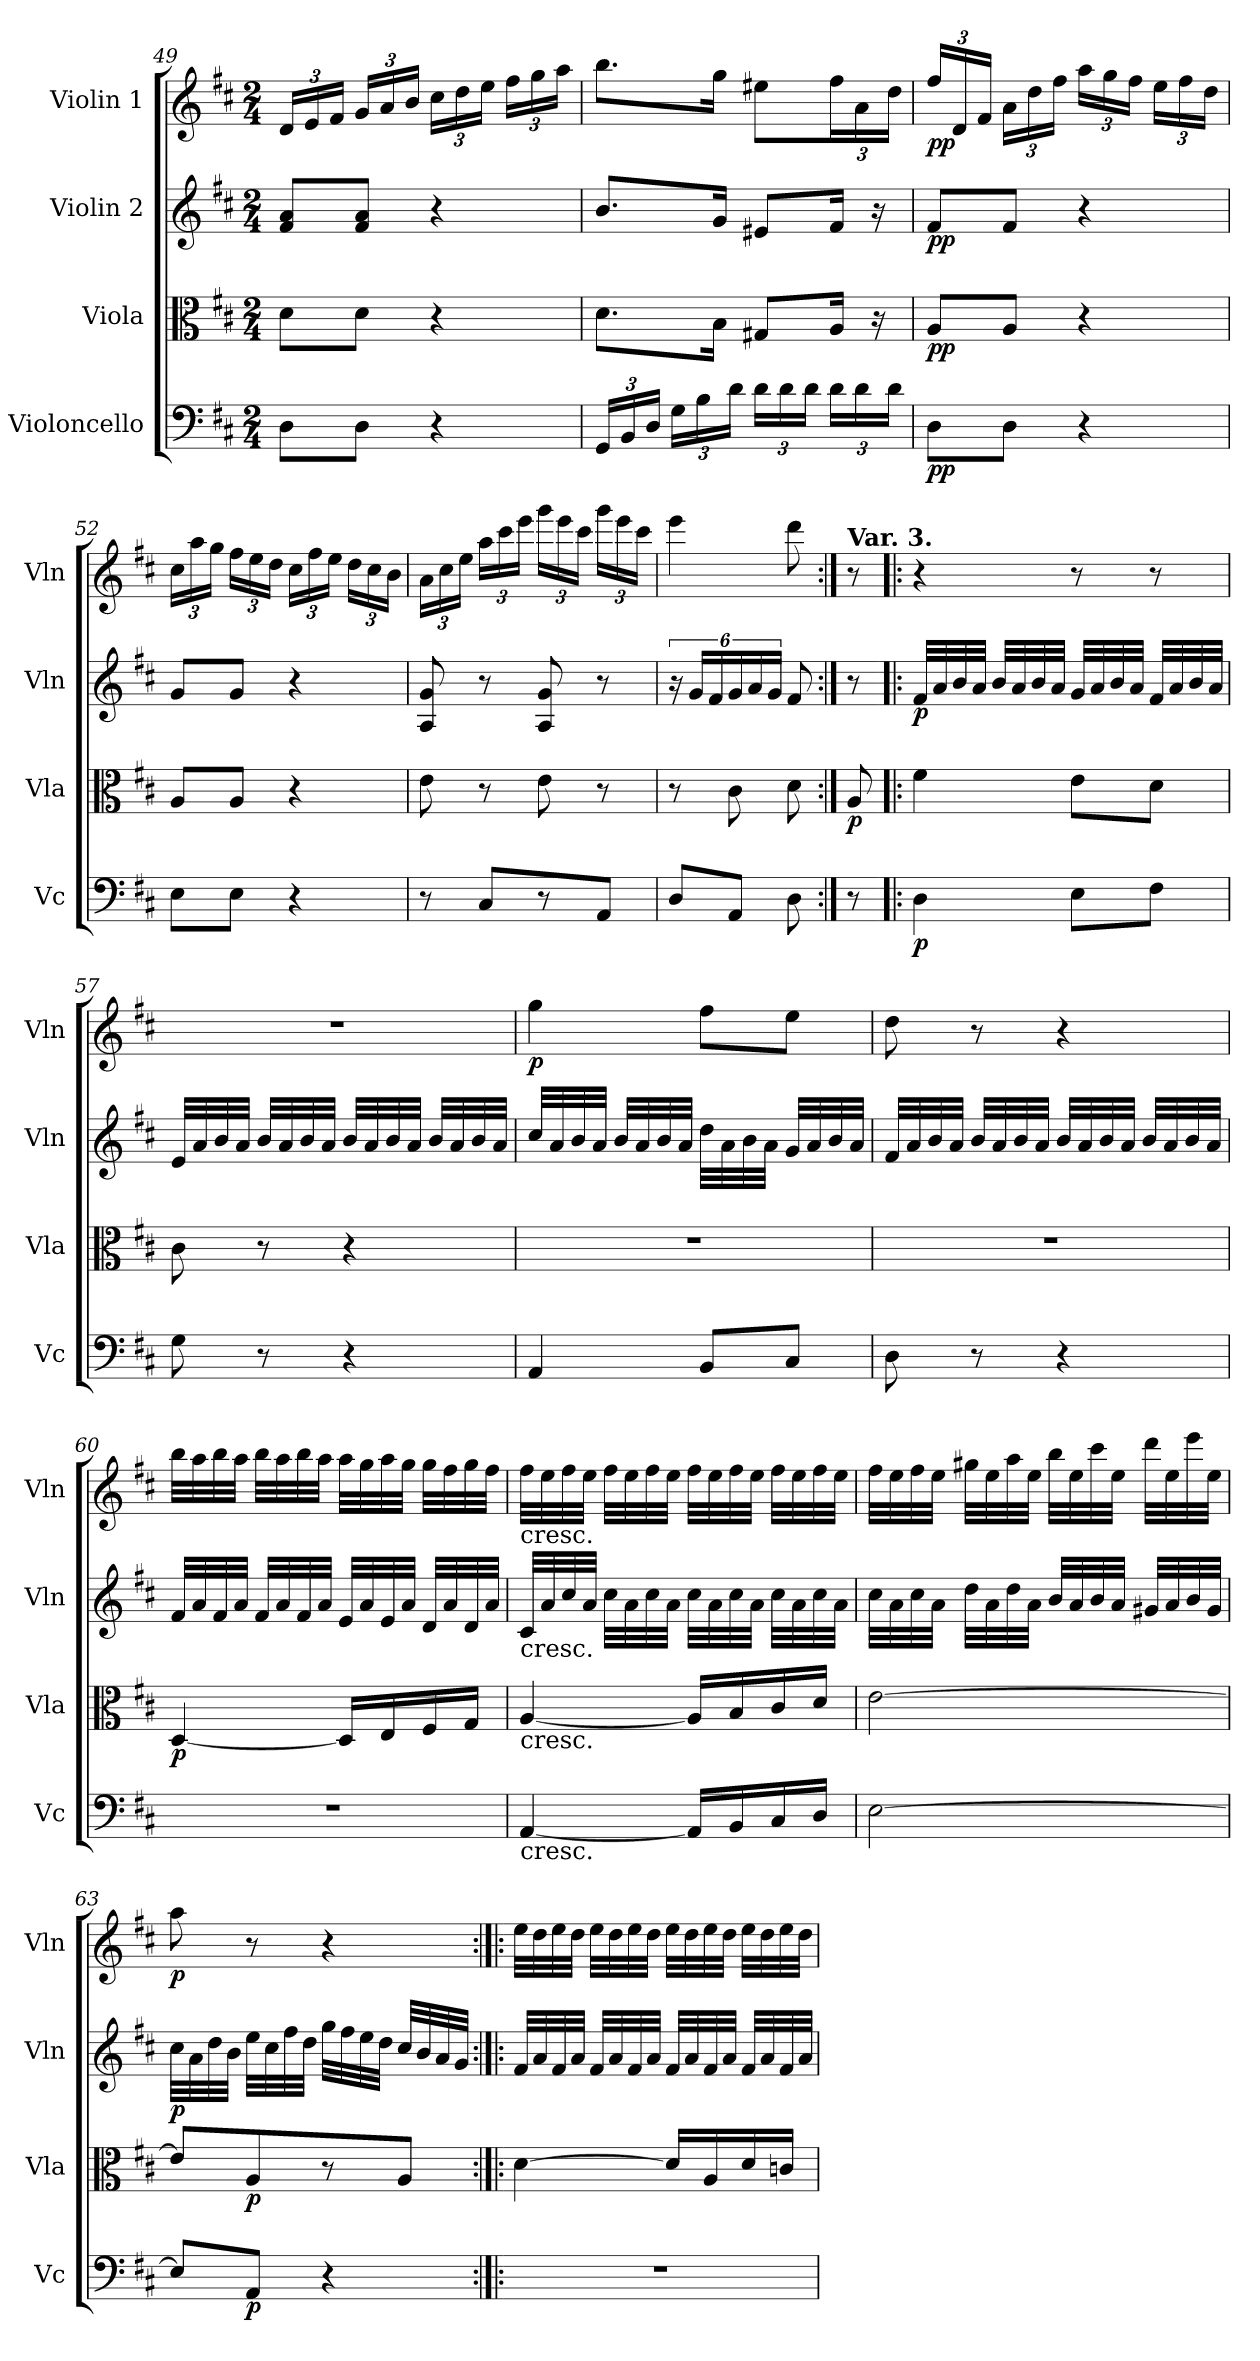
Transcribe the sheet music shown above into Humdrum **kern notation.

**kern	**dynam	**kern	**dynam	**kern	**dynam	**kern	**dynam
*part4	*part4	*part3	*part3	*part2	*part2	*part1	*part1
*staff4	*staff4	*staff3	*staff3	*staff2	*staff2	*staff1	*staff1
*I"Violoncello	*	*I"Viola	*	*I"Violin 2	*	*I"Violin 1	*
*I'Vc	*	*I'Vla	*	*I'Vln	*	*I'Vln	*
*clefF4	*	*clefC3	*	*clefG2	*	*clefG2	*
*k[f#c#]	*	*k[f#c#]	*	*k[f#c#]	*	*k[f#c#]	*
*D:	*	*D:	*	*D:	*	*D:	*
*M2/4	*	*M2/4	*	*M2/4	*	*M2/4	*
*	*	*	*	*	*	*Xbrackettup	*
=49	=49	=49	=49	=49	=49	=49	=49
8D\L	.	8d\L	.	8f#/ 8a/L	.	24d/LL	.
.	.	.	.	.	.	24e/	.
.	.	.	.	.	.	24f#/JJ	.
8D\J	.	8d\J	.	8f#/ 8a/J	.	24g/LL	.
.	.	.	.	.	.	24a/	.
.	.	.	.	.	.	24b/JJ	.
4r	.	4r	.	4r	.	24cc#\LL	.
.	.	.	.	.	.	24dd\	.
.	.	.	.	.	.	24ee\JJ	.
.	.	.	.	.	.	24ff#\LL	.
.	.	.	.	.	.	24gg\	.
.	.	.	.	.	.	24aa\JJ	.
=50	=50	=50	=50	=50	=50	=50	=50
*Xbrackettup	*	*	*	*	*	*	*
24GG/LL	.	8.d\L	.	8.b/L	.	8.bb\L	.
24BB/	.	.	.	.	.	.	.
24D/JJ	.	.	.	.	.	.	.
24G\LL	.	.	.	.	.	.	.
24B\	.	.	.	.	.	.	.
.	.	16B\Jk	.	16g/Jk	.	16gg\Jk	.
24d\JJ	.	.	.	.	.	.	.
24d\LL	.	8G#X/L	.	8e#X/L	.	8ee#X\L	.
24d\	.	.	.	.	.	.	.
24d\JJ	.	.	.	.	.	.	.
24d\LL	.	16A/Jk	.	16f#/Jk	.	24ff#\L	.
24d\	.	.	.	.	.	24a\	.
.	.	16r	.	16r	.	.	.
24d\JJ	.	.	.	.	.	24dd\JJ	.
=51	=51	=51	=51	=51	=51	=51	=51
!	!LO:DY:b	!	!LO:DY:b	!	!LO:DY:b	!	!LO:DY:b
8D\L	pp	8A/L	pp	8f#/L	pp	24ff#/LL	pp
.	.	.	.	.	.	24d/	.
.	.	.	.	.	.	24f#/JJ	.
8D\J	.	8A/J	.	8f#/J	.	24a\LL	.
.	.	.	.	.	.	24dd\	.
.	.	.	.	.	.	24ff#\JJ	.
4r	.	4r	.	4r	.	24aa\LL	.
.	.	.	.	.	.	24gg\	.
.	.	.	.	.	.	24ff#\JJ	.
.	.	.	.	.	.	24ee\LL	.
.	.	.	.	.	.	24ff#\	.
.	.	.	.	.	.	24dd\JJ	.
=52	=52	=52	=52	=52	=52	=52	=52
8E\L	.	8A/L	.	8g/L	.	24cc#\LL	.
.	.	.	.	.	.	24aa\	.
.	.	.	.	.	.	24gg\JJ	.
8E\J	.	8A/J	.	8g/J	.	24ff#\LL	.
.	.	.	.	.	.	24ee\	.
.	.	.	.	.	.	24dd\JJ	.
4r	.	4r	.	4r	.	24cc#\LL	.
.	.	.	.	.	.	24ff#\	.
.	.	.	.	.	.	24ee\JJ	.
.	.	.	.	.	.	24dd\LL	.
.	.	.	.	.	.	24cc#\	.
.	.	.	.	.	.	24b\JJ	.
=53	=53	=53	=53	=53	=53	=53	=53
8r	.	8e\	.	8A/ 8g/	.	24a\LL	.
.	.	.	.	.	.	24cc#\	.
.	.	.	.	.	.	24ee\JJ	.
8C#/L	.	8r	.	8r	.	24aa\LL	.
.	.	.	.	.	.	24ccc#\	.
.	.	.	.	.	.	24eee\JJ	.
8r	.	8e\	.	8A/ 8g/	.	24ggg\LL	.
.	.	.	.	.	.	24eee\	.
.	.	.	.	.	.	24ccc#\JJ	.
8AA/J	.	8r	.	8r	.	24ggg\LL	.
.	.	.	.	.	.	24eee\	.
.	.	.	.	.	.	24ccc#\JJ	.
=54	=54	=54	=54	=54	=54	=54	=54
8D/L	.	8r	.	24r	.	4eee\	.
.	.	.	.	24g/LL	.	.	.
.	.	.	.	24f#/	.	.	.
8AA/J	.	8c#\	.	24g/	.	.	.
.	.	.	.	24a/	.	.	.
.	.	.	.	24g/JJ	.	.	.
8D\	.	8d\	.	8f#/	.	8ddd\	.
=55:|!	=55:|!	=55:|!	=55:|!	=55:|!	=55:|!	=55:|!	=55:|!
!	!	!	!	!	!	!LO:TX:a:B:t=Var. 3.	!
!	!	!	!LO:DY:b	!	!	!	!
8r	.	8A/	p	8r	.	8r	.
=56!|:	=56!|:	=56!|:	=56!|:	=56!|:	=56!|:	=56!|:	=56!|:
!	!LO:DY:b	!	!	!	!LO:DY:b	!	!
4D\	p	4f#\	.	32f#/LLL	p	4r	.
.	.	.	.	32a/	.	.	.
.	.	.	.	32b/	.	.	.
.	.	.	.	32a/JJJ	.	.	.
.	.	.	.	32b/LLL	.	.	.
.	.	.	.	32a/	.	.	.
.	.	.	.	32b/	.	.	.
.	.	.	.	32a/JJJ	.	.	.
8E\L	.	8e\L	.	32g/LLL	.	8r	.
.	.	.	.	32a/	.	.	.
.	.	.	.	32b/	.	.	.
.	.	.	.	32a/JJJ	.	.	.
8F#\J	.	8d\J	.	32f#/LLL	.	8r	.
.	.	.	.	32a/	.	.	.
.	.	.	.	32b/	.	.	.
.	.	.	.	32a/JJJ	.	.	.
=57	=57	=57	=57	=57	=57	=57	=57
8G\	.	8c#\	.	32e/LLL	.	2r	.
.	.	.	.	32a/	.	.	.
.	.	.	.	32b/	.	.	.
.	.	.	.	32a/JJJ	.	.	.
8r	.	8r	.	32b/LLL	.	.	.
.	.	.	.	32a/	.	.	.
.	.	.	.	32b/	.	.	.
.	.	.	.	32a/JJJ	.	.	.
4r	.	4r	.	32b/LLL	.	.	.
.	.	.	.	32a/	.	.	.
.	.	.	.	32b/	.	.	.
.	.	.	.	32a/JJJ	.	.	.
.	.	.	.	32b/LLL	.	.	.
.	.	.	.	32a/	.	.	.
.	.	.	.	32b/	.	.	.
.	.	.	.	32a/JJJ	.	.	.
=58	=58	=58	=58	=58	=58	=58	=58
!	!	!	!	!	!	!	!LO:DY:b
4AA/	.	2r	.	32cc#/LLL	.	4gg\	p
.	.	.	.	32a/	.	.	.
.	.	.	.	32b/	.	.	.
.	.	.	.	32a/JJJ	.	.	.
.	.	.	.	32b/LLL	.	.	.
.	.	.	.	32a/	.	.	.
.	.	.	.	32b/	.	.	.
.	.	.	.	32a/JJJ	.	.	.
8BB/L	.	.	.	32dd\LLL	.	8ff#\L	.
.	.	.	.	32a\	.	.	.
.	.	.	.	32b\	.	.	.
.	.	.	.	32a\JJJ	.	.	.
8C#/J	.	.	.	32g/LLL	.	8ee\J	.
.	.	.	.	32a/	.	.	.
.	.	.	.	32b/	.	.	.
.	.	.	.	32a/JJJ	.	.	.
=59	=59	=59	=59	=59	=59	=59	=59
8D\	.	2r	.	32f#/LLL	.	8dd\	.
.	.	.	.	32a/	.	.	.
.	.	.	.	32b/	.	.	.
.	.	.	.	32a/JJJ	.	.	.
8r	.	.	.	32b/LLL	.	8r	.
.	.	.	.	32a/	.	.	.
.	.	.	.	32b/	.	.	.
.	.	.	.	32a/JJJ	.	.	.
4r	.	.	.	32b/LLL	.	4r	.
.	.	.	.	32a/	.	.	.
.	.	.	.	32b/	.	.	.
.	.	.	.	32a/JJJ	.	.	.
.	.	.	.	32b/LLL	.	.	.
.	.	.	.	32a/	.	.	.
.	.	.	.	32b/	.	.	.
.	.	.	.	32a/JJJ	.	.	.
=60	=60	=60	=60	=60	=60	=60	=60
!	!	!	!LO:DY:b	!	!	!	!
2r	.	[4D/	p	32f#/LLL	.	32bb\LLL	.
.	.	.	.	32a/	.	32aa\	.
.	.	.	.	32f#/	.	32bb\	.
.	.	.	.	32a/JJJ	.	32aa\JJJ	.
.	.	.	.	32f#/LLL	.	32bb\LLL	.
.	.	.	.	32a/	.	32aa\	.
.	.	.	.	32f#/	.	32bb\	.
.	.	.	.	32a/JJJ	.	32aa\JJJ	.
.	.	16D/LL]	.	32e/LLL	.	32aa\LLL	.
.	.	.	.	32a/	.	32gg\	.
.	.	16E/	.	32e/	.	32aa\	.
.	.	.	.	32a/JJJ	.	32gg\JJJ	.
.	.	16F#/	.	32d/LLL	.	32gg\LLL	.
.	.	.	.	32a/	.	32ff#\	.
.	.	16G/JJ	.	32d/	.	32gg\	.
.	.	.	.	32a/JJJ	.	32ff#\JJJ	.
=61	=61	=61	=61	=61	=61	=61	=61
!	!	!	!	!	!	!LO:TX:b:t=cresc.	!
!	!	!	!	!LO:TX:b:t=cresc.	!	!	!
!	!	!LO:TX:b:t=cresc.	!	!	!	!	!
!LO:TX:b:t=cresc.	!	!	!	!	!	!	!
[4AA/	.	[4A/	.	32c#/LLL	.	32ff#\LLL	.
.	.	.	.	32a/	.	32ee\	.
.	.	.	.	32cc#/	.	32ff#\	.
.	.	.	.	32a/JJJ	.	32ee\JJJ	.
.	.	.	.	32cc#\LLL	.	32ff#\LLL	.
.	.	.	.	32a\	.	32ee\	.
.	.	.	.	32cc#\	.	32ff#\	.
.	.	.	.	32a\JJJ	.	32ee\JJJ	.
16AA/LL]	.	16A/LL]	.	32cc#\LLL	.	32ff#\LLL	.
.	.	.	.	32a\	.	32ee\	.
16BB/	.	16B/	.	32cc#\	.	32ff#\	.
.	.	.	.	32a\JJJ	.	32ee\JJJ	.
16C#/	.	16c#/	.	32cc#\LLL	.	32ff#\LLL	.
.	.	.	.	32a\	.	32ee\	.
16D/JJ	.	16d/JJ	.	32cc#\	.	32ff#\	.
.	.	.	.	32a\JJJ	.	32ee\JJJ	.
=62	=62	=62	=62	=62	=62	=62	=62
[2E\	.	[2e\	.	32cc#\LLL	.	32ff#\LLL	.
.	.	.	.	32a\	.	32ee\	.
.	.	.	.	32cc#\	.	32ff#\	.
.	.	.	.	32a\JJJ	.	32ee\JJJ	.
.	.	.	.	32dd\LLL	.	32gg#X\LLL	.
.	.	.	.	32a\	.	32ee\	.
.	.	.	.	32dd\	.	32aa\	.
.	.	.	.	32a\JJJ	.	32ee\JJJ	.
.	.	.	.	32b/LLL	.	32bb\LLL	.
.	.	.	.	32a/	.	32ee\	.
.	.	.	.	32b/	.	32ccc#\	.
.	.	.	.	32a/JJJ	.	32ee\JJJ	.
.	.	.	.	32g#X/LLL	.	32ddd\LLL	.
.	.	.	.	32a/	.	32ee\	.
.	.	.	.	32b/	.	32eee\	.
.	.	.	.	32g#/JJJ	.	32ee\JJJ	.
=63	=63	=63	=63	=63	=63	=63	=63
!	!	!	!	!	!LO:DY:b	!	!LO:DY:b
8E/L]	.	8e/L]	.	32cc#\LLL	p	8aa\	p
.	.	.	.	32a\	.	.	.
.	.	.	.	32dd\	.	.	.
.	.	.	.	32b\JJJ	.	.	.
!	!LO:DY:b	!	!LO:DY:b	!	!	!	!
8AA/J	p	8A/	p	32ee\LLL	.	8r	.
.	.	.	.	32cc#\	.	.	.
.	.	.	.	32ff#\	.	.	.
.	.	.	.	32dd\JJJ	.	.	.
4r	.	8r	.	32gg\LLL	.	4r	.
.	.	.	.	32ff#\	.	.	.
.	.	.	.	32ee\	.	.	.
.	.	.	.	32dd\JJJ	.	.	.
.	.	8A/J	.	32cc#/LLL	.	.	.
.	.	.	.	32b/	.	.	.
.	.	.	.	32a/	.	.	.
.	.	.	.	32g/JJJ	.	.	.
=64:|!|:	=64:|!|:	=64:|!|:	=64:|!|:	=64:|!|:	=64:|!|:	=64:|!|:	=64:|!|:
2r	.	[4d\	.	32f#/LLL	.	32ee\LLL	.
.	.	.	.	32a/	.	32dd\	.
.	.	.	.	32f#/	.	32ee\	.
.	.	.	.	32a/JJJ	.	32dd\JJJ	.
.	.	.	.	32f#/LLL	.	32ee\LLL	.
.	.	.	.	32a/	.	32dd\	.
.	.	.	.	32f#/	.	32ee\	.
.	.	.	.	32a/JJJ	.	32dd\JJJ	.
.	.	16d/LL]	.	32f#/LLL	.	32ee\LLL	.
.	.	.	.	32a/	.	32dd\	.
.	.	16A/	.	32f#/	.	32ee\	.
.	.	.	.	32a/JJJ	.	32dd\JJJ	.
.	.	16d/	.	32f#/LLL	.	32ee\LLL	.
.	.	.	.	32a/	.	32dd\	.
.	.	16cn/JJ	.	32f#/	.	32ee\	.
.	.	.	.	32a/JJJ	.	32dd\JJJ	.
=	=	=	=	=	=	=	=
*-	*-	*-	*-	*-	*-	*-	*-
